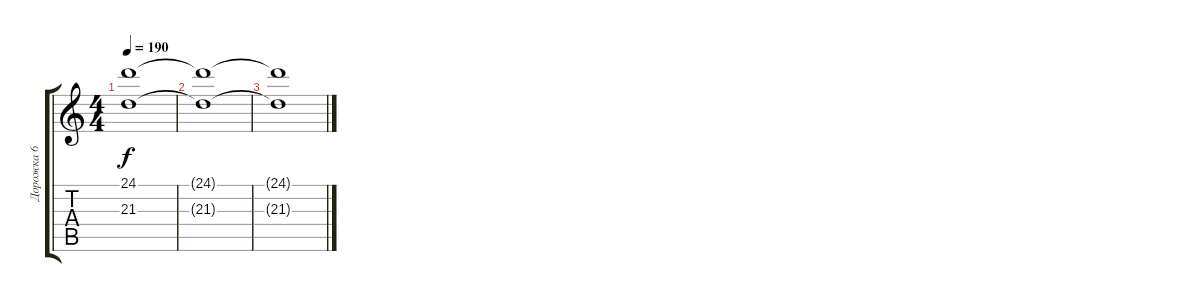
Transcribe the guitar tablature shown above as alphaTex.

\track ("Дорожка 6" "Дорожка 6") {instrument stringensemble1}
\staff {score tabs}
\tuning (D4 A3 F3 C3 G2 C2) {hide}
\ts (4 4)
\tempo 190
\clef g2
\ks c
(24.1{t} 21.3{t}).1{dy f volume 1} |
(24.1{t} 21.3{t}).1 |
(24.1{t} 21.3{t}).1
